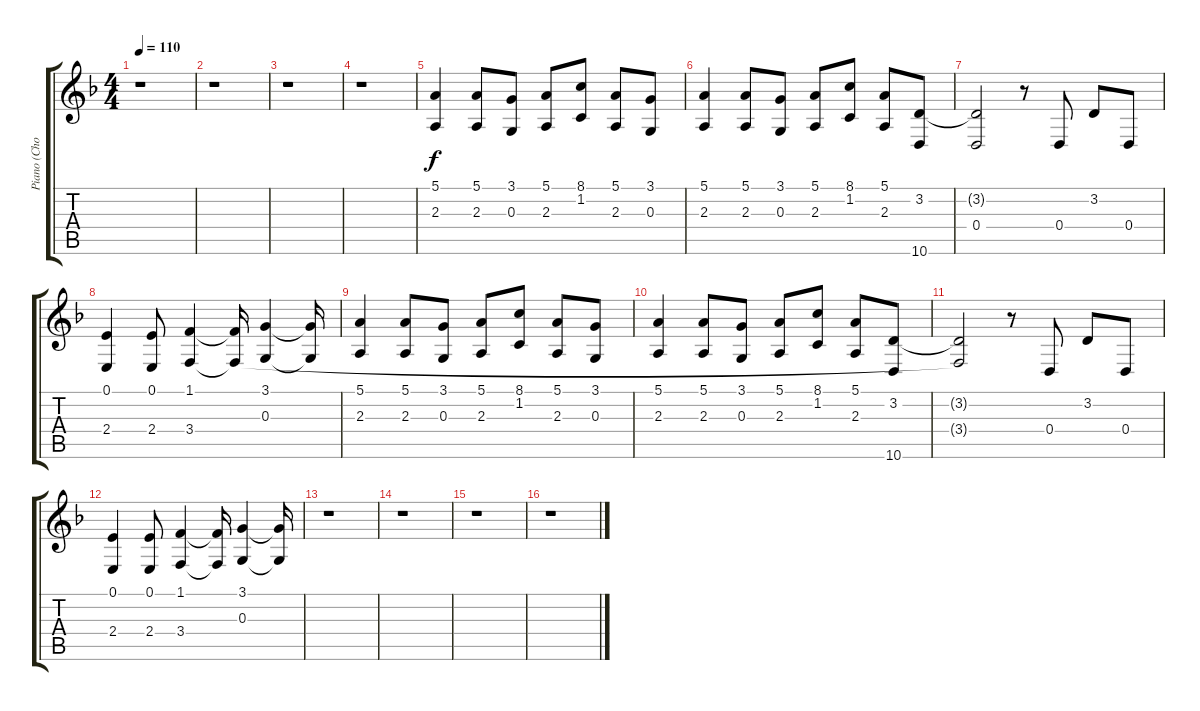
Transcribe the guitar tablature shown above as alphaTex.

\track ("Piano (Chorus)" "Piano (Cho") {instrument brightacousticpiano}
\staff {score tabs}
\tuning (E4 B3 G3 D3 A2 E2) {hide}
\ts (4 4)
\tempo 110
\clef g2
\ks f
r.1{dy f instrument brightacousticpiano} |
r.1 |
r.1 |
r.1 |
(5.1 2.3).4 (5.1 2.3).8 (3.1 0.3).8 (5.1 2.3).8 (8.1 1.2).8 (5.1 2.3).8 (3.1 0.3).8 |
(5.1 2.3).4 (5.1 2.3).8 (3.1 0.3).8 (5.1 2.3).8 (8.1 1.2).8 (5.1 2.3).8 (3.2 10.6).8 |
(3.2{t} 0.4).2 r.8 0.4.8 3.2.8 0.4.8 |
(0.1 2.4).4 (0.1 2.4).8 (1.1 3.4).4 (1.1{t} 3.4{t}).16 (3.1 0.3).4 (3.1{t} 0.3{t}).16 |
(5.1 2.3).4 (5.1 2.3).8 (3.1 0.3).8 (5.1 2.3).8 (8.1 1.2).8 (5.1 2.3).8 (3.1 0.3).8 |
(5.1 2.3).4 (5.1 2.3).8 (3.1 0.3).8 (5.1 2.3).8 (8.1 1.2).8 (5.1 2.3).8 (3.2 10.6).8 |
(3.2{t} 3.4{t}).2 r.8 0.4.8 3.2.8 0.4.8 |
(0.1 2.4).4 (0.1 2.4).8 (1.1 3.4).4 (1.1{t} 3.4{t}).16 (3.1 0.3).4 (3.1{t} 0.3{t}).16 |
r.1 |
r.1 |
r.1 |
r.1
